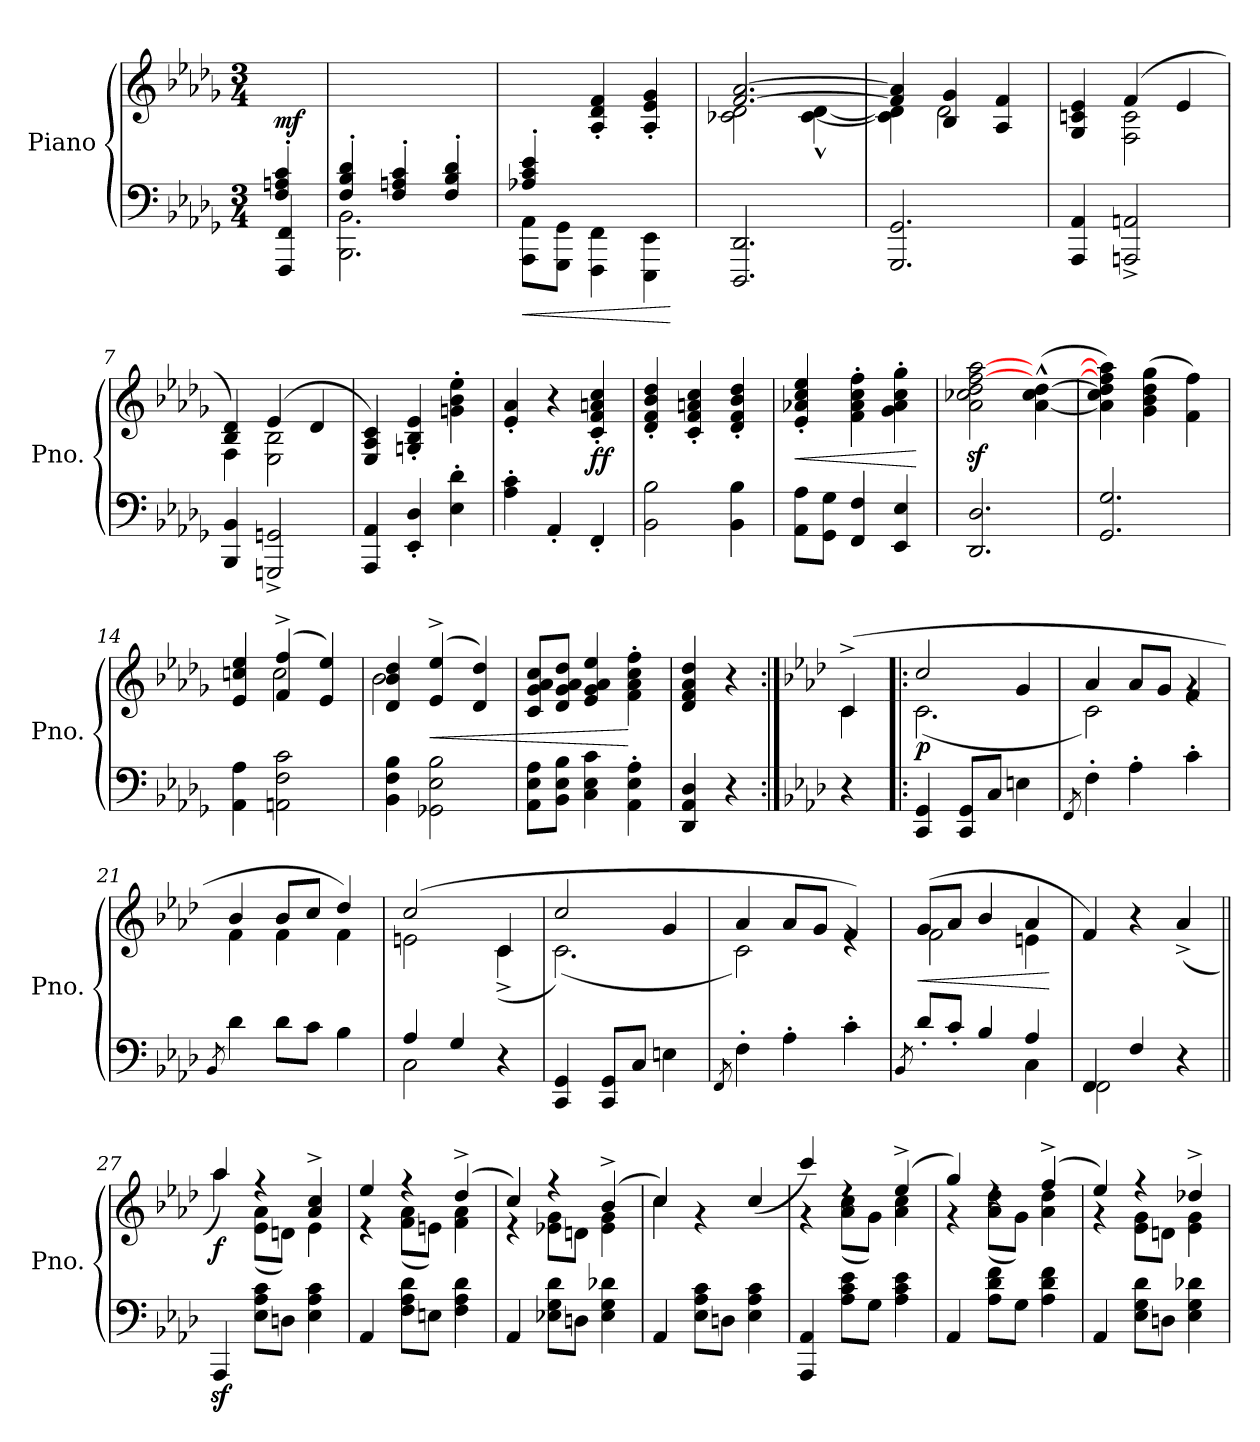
**kern	**kern	**dynam
*part1	*part1	*part1
*staff2	*staff1	*staff1/2
*I"Piano	*	*
*I'Pno.	*	*
*clefF4	*clefG2	*
*k[b-e-a-d-g-]	*k[b-e-a-d-g-]	*
*M3/4	*M3/4	*
=1	=1	=1
*^	*	*
!	!	!	!LO:DY:b
4F/' 4An/' 4c/'	4FFF/ 4FF/	4ryy	mf
=2	=2	=2	=2
4F/' 4B-/' 4d-/'	2.BBB-\ 2.BB-\	2.ryy	.
4F/' 4An/' 4c/'	.	.	.
4F/' 4B-/' 4d-/'	.	.	.
=3	=3	=3	=3
!	!	!	!LO:HP:b=2
4A-X/' 4c/' 4e-/'	8AAA-\ 8AA-\L	4ryy	<
.	8GGG-\ 8GG-\J	.	.
2ryy	4FFF\ 4FF\	4A-/' 4d-/' 4f/'	.
.	4EEE-\ 4EE-\	4A-/' 4e-/' 4g-/'	.
*v	*v	*	*
.	.	[
=4	=4	=4
*	*^	*
!	!	!	!LO:DY:b
!	!	!	!LO:DY:n=1:a
2.DDD-/ 2.DD-/	[2.f/ [2.a-/	2c-X\ 2d-\	sf sf
.	.	[4c-\^^ [4d-\^^	.
=5	=5	=5	=5
2.GGG-/ 2.GG-/	4f/] 4a-/]	4c-\] 4d-\]	.
.	4B-/ 4g-/	2d-\	.
.	4A-/ 4f/	.	.
=6	=6	=6	=6
4AAA-/ 4AA-/	4G-/ 4cn/ 4e-/	4ryy	.
2AAAn/^ 2AAn/^	(>4f/	2F\ 2c\	.
.	4e-/	.	.
=7	=7	=7	=7
4BBB-/ 4BB-/	4B-/ 4d-/)	4F\	.
2GGGn/^ 2GGn/^	(>4e-/	2E-\ 2B-\	.
.	4d-/	.	.
*	*v	*v	*
=8	=8	=8
4AAA-/ 4AA-/	4E-/ 4A-/ 4c/)	.
4EE-/' 4D-/'	4Gn/' 4B-/' 4e-/'	.
4E-\' 4d-\'	4gn\' 4b-\' 4ee-\'	.
=9	=9	=9
4A-\' 4c\'	4e-/' 4a-/'	.
4AA-'/	4r	.
!	!	!LO:DY:b
4FF'/	4c/' 4f/' 4an/' 4cc/'	ff
!!LO:LB:g=z
=10	=10	=10
2BB-\ 2B-\	4d-/' 4f/' 4b-/' 4dd-/'	.
.	4c/' 4f/' 4an/' 4cc/'	.
4BB-\ 4B-\	4d-/' 4f/' 4b-/' 4dd-/'	.
=11	=11	=11
!	!	!LO:HP:b
8AA-\ 8A-\L	4e-/' 4a-X/' 4cc/' 4ee-/'	<
8GG-\ 8G-\J	.	.
4FF/ 4F/	4f\' 4a-\' 4cc\' 4ff\'	.
4EE-/ 4E-/	4g-\' 4a-\' 4cc\' 4gg-\'	.
.	.	[
=12	=12	=12
2.DD-/ 2.D-/	2a-\z< 2cc-X\z< 2dd-\z< [2ff\z< [2aa-\z<	.
.	(<[4a-\^^ 4cc-\^^ [4dd-\^^	.
=13	=13	=13
2.GG-/ 2.G-/	4a-\] 4cc\ 4dd-\] 4ff\] 4aa-\])	.
.	(>4g-\ 4b-\ 4dd-\ 4gg-\	.
.	4f\ 4ff\)	.
=14	=14	=14
*	*^	*
4AA-\ 4A-\	4e-/ 4ccn/ 4ee-/	4ryy	.
2AAn\ 2F\ 2c\	(>4f/^ 4ff/^	2cc\	.
.	4e-/ 4ee-/)	.	.
=15	=15	=15	=15
4BB-\ 4F\ 4B-\	4d-/ 4b-/ 4dd-/	2b-\	.
!	!	!	!LO:HP:b
2GG-X\ 2E-\ 2B-\	(>4e-/^ 4ee-/^	.	<
.	4d-/ 4dd-/)	4ryy	.
*	*v	*v	*
=16	=16	=16
8AA-\ 8E-\ 8A-\L	8c/ 8g-/ 8a-/ 8cc/L	.
8BB-\ 8E-\ 8B-\J	8d-/ 8g-/ 8a-/ 8dd-/J	.
4C\ 4E-\ 4c\	4e-/ 4g-/ 4a-/ 4ee-/	.
4AA-\' 4E-\' 4A-\'	4f\' 4a-\' 4cc\' 4ff\'	[
=17	=17	=17
4DD-/ 4AA-/ 4D-/	4d-/ 4f/ 4a-/ 4dd-/	.
4r	4r	.
=18:|!	=18:|!	=18:|!
*k[b-e-a-d-]	*k[b-e-a-d-]	*
*	*^	*
4r	(>4c^/	4c\	.
!!LO:LB:g=z	!!
=19!|:	=19!|:	=19!|:	=19!|:
!	!	!	!LO:DY:b
4CC/ 4GG/	2cc/	(<2.c\	p
8CC/ 8GG/L	.	.	.
8C/J	.	.	.
4En\	4g/	.	.
=20	=20	=20	=20
8qFF/	.	.	.
4F'\	4a-/	2c\)	.
4A-'\	8a-/L	.	.
.	8g/J	.	.
4c'\	4f/	4rg	.
=21	=21	=21	=21
8qBB-/	.	.	.
4d-\	4b-/	4f\	.
8d-\L	8b-/L	4f\	.
8c\J	8cc/J	.	.
4B-\	4dd-/)	4f\	.
=22	=22	=22	=22
*^	*	*	*
4A-/	2C\	(>2cc/	2en\	.
4G/	.	.	.	.
4r	4ryy	4c/	(<4c^\	.
*v	*v	*	*	*
=23	=23	=23	=23
4CC/ 4GG/	2cc/	(<2.c\)	.
8CC/ 8GG/L	.	.	.
8C/J	.	.	.
4En\	4g/	.	.
=24	=24	=24	=24
8qFF/	.	.	.
4F'\	4a-/	2c\)	.
4A-'\	8a-/L	.	.
.	8g/J	.	.
4c'\	4f/)	4re	.
=25	=25	=25	=25
8qBB-/	.	.	.
*^	*	*	*
!	!	!	!	!LO:HP:b
8d-'/L	2ryy	(>8g/L	2f\	<
8c'/J	.	8a-/J	.	.
4B-/	.	4b-/	.	.
4A-/	4C\	4a-/	4en\	.
*v	*v	*	*	*
*	*v	*v	*
.	.	[
=26	=26	=26
*^	*	*
4FF/	2FF\	4f/)	.
4F/	.	4r	.
4r	4ryy	(>4a-^/	.
!!LO:LB:g=z
=27||	=27||	=27||	=27||
*	*	*^	*
!	!	!	!	!LO:DY:b
*v	*v	*	*	*
4AAA-z>/	4aa-/)	4aa-\	f
8E-\ 8A-\ 8c\L	4r	(<8e-\ 8a-\L	.
8Dn\J	.	8dn\J)	.
4E-\ 4A-\ 4c\	4a-/^ 4cc/^	4e-\	.
=28	=28	=28	=28
4AA-/	4ee-/	4r	.
8F\ 8A-\ 8d-\L	4r	(<8f\ 8a-\L	.
8En\J	.	8en\J)	.
4F\ 4A-\ 4d-\	(>4dd-^/	4f\ 4a-\	.
=29	=29	=29	=29
4AA-/	4cc/)	4r	.
8E-X\ 8G\ 8d-\L	4r	8e-X\ 8g\L	.
8Dn\J	.	8dn\J	.
4E-\ 4G\ 4d-X\	(>4b-^/	4e-\ 4g\	.
=30	=30	=30	=30
4AA-/	4cc/)	4cc\	.
8E-\ 8A-\ 8c\L	4rg	2ryy	.
8Dn\J	.	.	.
4E-\ 4A-\ 4c\	(>4cc/	.	.
=31	=31	=31	=31
4AAA-/ 4AA-/	4ccc/)	4r	.
8A-\ 8c\ 8e-\L	4rdd	(<8a-\ 8cc\L	.
8G\J	.	8g\J)	.
4A-\ 4c\ 4e-\	(>4ee-^/	4a-\ 4cc\	.
=32	=32	=32	=32
4AA-/	4gg/)	4r	.
8A-\ 8d-\ 8f\L	4rdd	(<8a-\ 8dd-\L	.
8G\J	.	8g\J)	.
4A-\ 4d-\ 4f\	(>4ff^/	4a-\ 4dd-\	.
=33	=33	=33	=33
4AA-/	4ee-/)	4r	.
8E-\ 8G\ 8d-\L	4r	8e-\ 8g\L	.
8Dn\J	.	8dn\J	.
4E-\ 4G\ 4d-X\	4dd-X^/	4e-\ 4g\	.
*	*v	*v	*
=	=	=
*-	*-	*-
